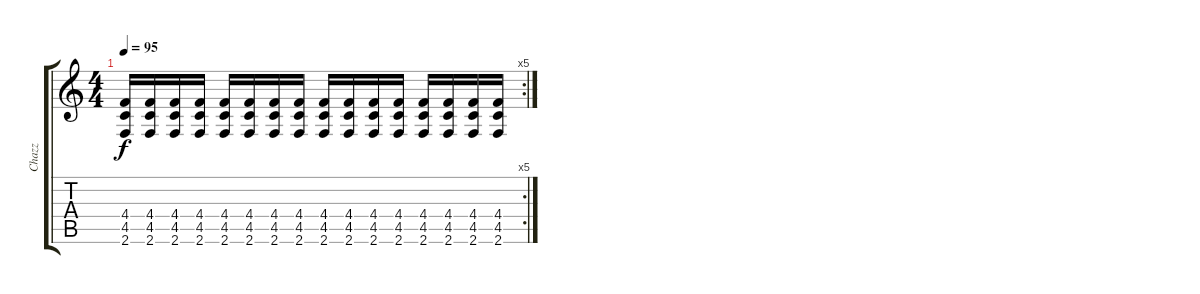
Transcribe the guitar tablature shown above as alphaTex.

\track ("Chazz" "Chazz") {instrument distortionguitar}
\staff {score tabs}
\tuning (Eb4 Bb3 Gb3 Db3 Ab2 Eb2) {hide}
\rc 5
\ts (4 4)
\tempo 95
\clef g2
\ks c
(4.4 4.5 2.6).16{dy f} (4.4 4.5 2.6).16 (4.4 4.5 2.6).16 (4.4 4.5 2.6).16 (4.4 4.5 2.6).16 (4.4 4.5 2.6).16 (4.4 4.5 2.6).16 (4.4 4.5 2.6).16 (4.4 4.5 2.6).16 (4.4 4.5 2.6).16 (4.4 4.5 2.6).16 (4.4 4.5 2.6).16 (4.4 4.5 2.6).16 (4.4 4.5 2.6).16 (4.4 4.5 2.6).16 (4.4 4.5 2.6).16
